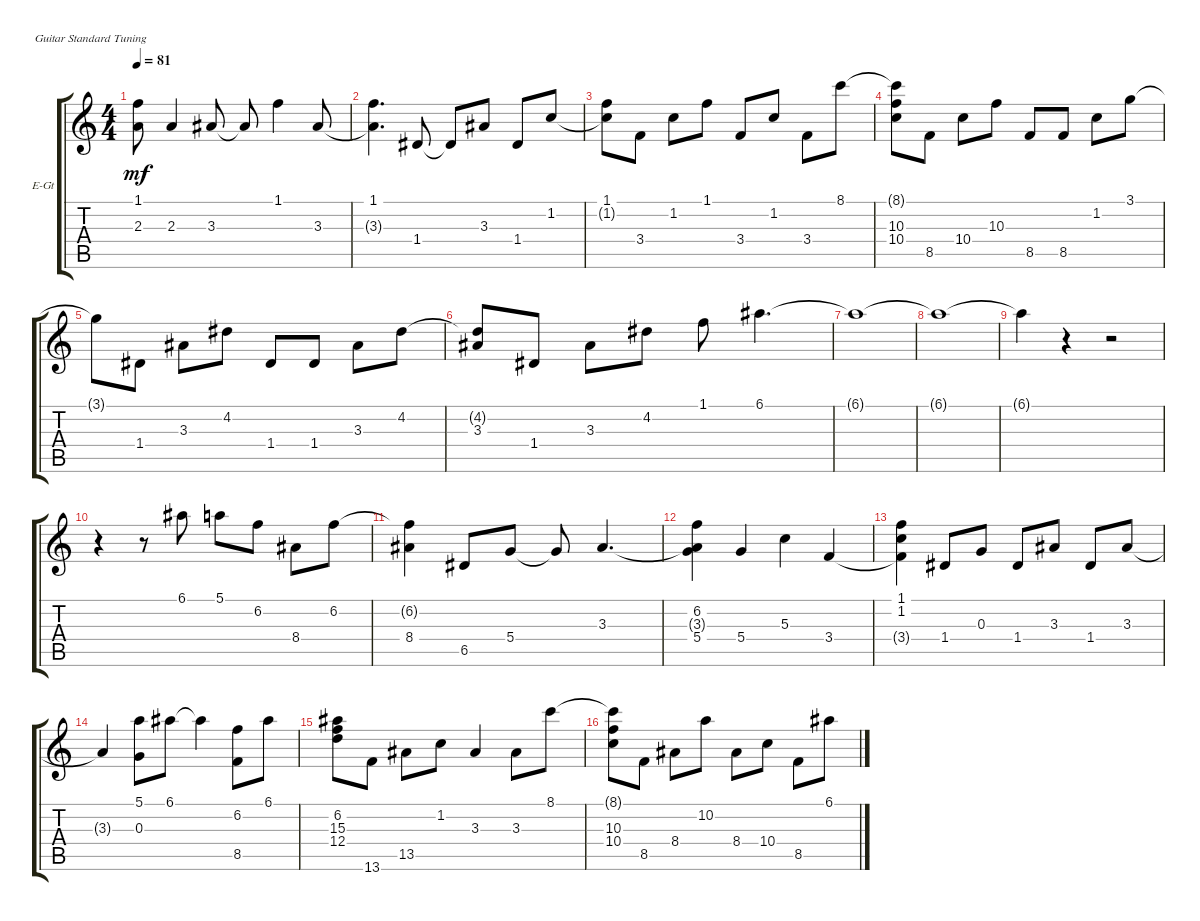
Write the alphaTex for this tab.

\bracketExtendMode groupsimilarinstruments
\firstSystemTrackNameOrientation horizontal
\otherSystemsTrackNameOrientation horizontal
\track ("Jazz Dist" "E-Gt") {instrument distortionguitar}
\staff {score tabs}
\tuning (E4 B3 G3 D3 A2 E2)
\ts (4 4)
\tempo 81
\clef g2
\scale
0.333333
\ks c
(2.3{t} 1.1).8{dy mf} 2.3.4 3.3.8 3.3{t}.8 1.1.4 3.3.8 |
\scale
0.333333 (3.3{t} 1.1).4{d} 1.4.8 1.4{t}.8 3.3.8 1.4.8 1.2.8 |
\scale
0.333333 (1.2{t} 1.1).8 3.4.8 1.2.8 1.1.8 3.4.8 1.2.8 3.4.8 8.1.8 |
\scale
0.333333 (10.4 10.3 8.1{t}).8 8.5.8 10.4.8 10.3.8 8.5.8 8.5.8 1.2.8 3.1.8 |
\scale
0.333333 3.1{t}.8 1.4.8 3.3.8 4.2.8 1.4.8 1.4.8 3.3.8 4.2.8 |
\scale
0.333333 (3.3 4.2{t}).8 1.4.8 3.3.8 4.2.8 1.1.8 6.1.4{d} |
\scale
0.333333 6.1{t}.1 |
\scale
0.333333 6.1{t}.1 |
\scale
0.333333 6.1{t}.4 r.4 r.2 |
\scale
0.333333 r.4 r.8 6.1.8 5.1.8 6.2.8 8.4.8 6.2.8 |
\scale
0.333333 (8.4 6.2{t}).4 6.5.8 5.4.8 5.4{t}.8 3.3.4{d} |
\scale
0.333333 (5.4 3.3{t} 6.2).4 5.4.4 5.3.4 3.4.4 |
\scale
0.333333 (3.4{t} 1.2 1.1).4 1.4.8 0.3.8 1.4.8 3.3.8 1.4.8 3.3.8 |
\scale
0.333333 3.3{t}.4 (0.3 5.1).8 6.1.8 6.1{t}.4 (8.5 6.2).8 6.1.8 |
\scale
0.333333 (15.3 6.2 12.4).8 13.6.8 13.5.8 1.2.8 3.3.4 3.3.8 8.1.8 |
\scale
0.333333 (10.4 10.3 8.1{t}).8 8.5.8 8.4.8 10.2.8 8.4.8 10.4.8 8.5.8 6.1.8
